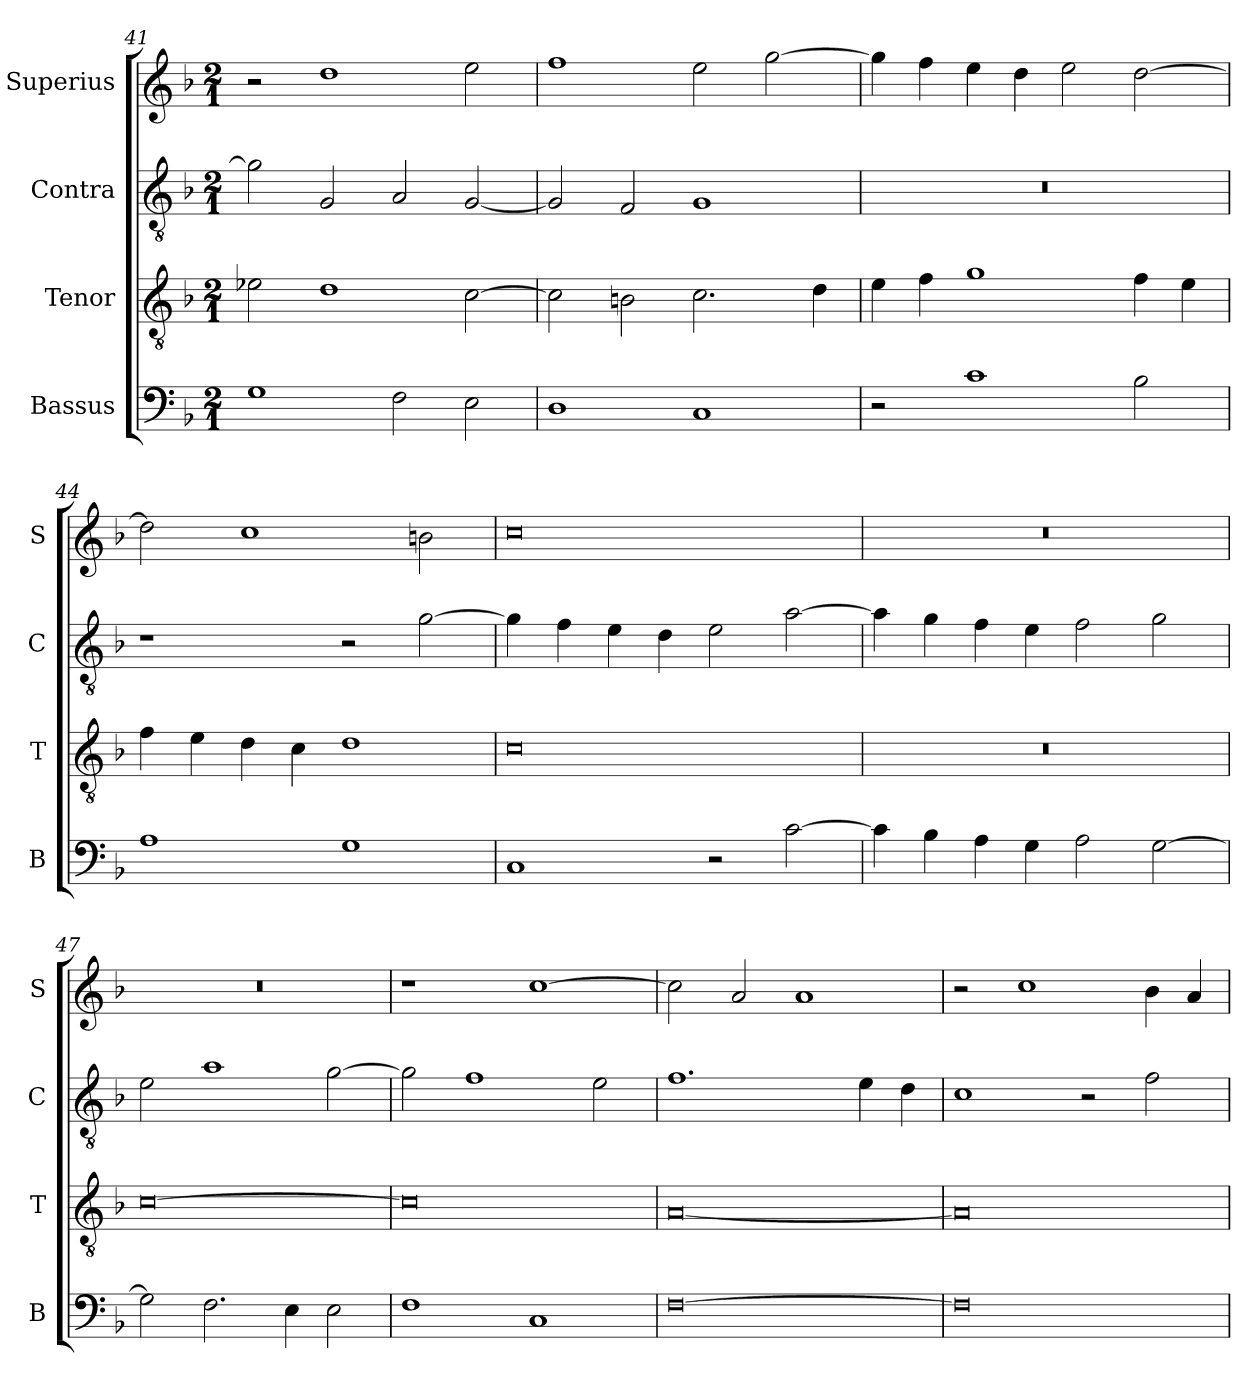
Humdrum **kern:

**kern	**kern	**kern	**kern
*part4	*part3	*part2	*part1
*staff4	*staff3	*staff2	*staff1
*I"Bassus	*I"Tenor	*I"Contra	*I"Superius
*I'B	*I'T	*I'C	*I'S
*clefF4	*clefGv2	*clefGv2	*clefG2
*k[b-]	*k[b-]	*k[b-]	*k[b-]
*M2/1	*M2/1	*M2/1	*M2/1
=41	=41	=41	=41
1G	2e-X\	2g\]	2r
.	1d	2G/	1dd
2F\	.	2A/	.
2E\	[2c\	[2G/	2ee\
=42	=42	=42	=42
1D	2c\]	2G/]	1ff
.	2Bn\	2F/	.
1C	2.c\	1G	2ee\
.	.	.	[2gg\
.	4d\	.	.
=43	=43	=43	=43
2r	4e\	0r	4gg\]
.	4f\	.	4ff\
1c	1g	.	4ee\
.	.	.	4dd\
.	.	.	2ee\
2B-\	4f\	.	[2dd\
.	4e\	.	.
=44	=44	=44	=44
1A	4f\	1r	2dd\]
.	4e\	.	.
.	4d\	.	1cc
.	4c\	.	.
1G	1d	2r	.
.	.	[2g\	2bn\
=45	=45	=45	=45
1C	0c	4g\]	0cc
.	.	4f\	.
.	.	4e\	.
.	.	4d\	.
2r	.	2e\	.
[2c\	.	[2a\	.
=46	=46	=46	=46
4c\]	0r	4a\]	0r
4B-\	.	4g\	.
4A\	.	4f\	.
4G\	.	4e\	.
2A\	.	2f\	.
[2G\	.	2g\	.
=47	=47	=47	=47
2G\]	[0c	2e\	0r
2.F\	.	1a	.
4E\	.	.	.
2E\	.	[2g\	.
=48	=48	=48	=48
1F	0c]	2g\]	1r
.	.	1f	.
1C	.	.	[1cc
.	.	2e\	.
=49	=49	=49	=49
[0F	[0A	1.f	2cc\]
.	.	.	2a/
.	.	.	1a
.	.	4e\	.
.	.	4d\	.
=50	=50	=50	=50
0F]	0A]	1c	2r
.	.	.	1cc
.	.	2r	.
.	.	2f\	4b-\
.	.	.	4a/
=	=	=	=
*-	*-	*-	*-
